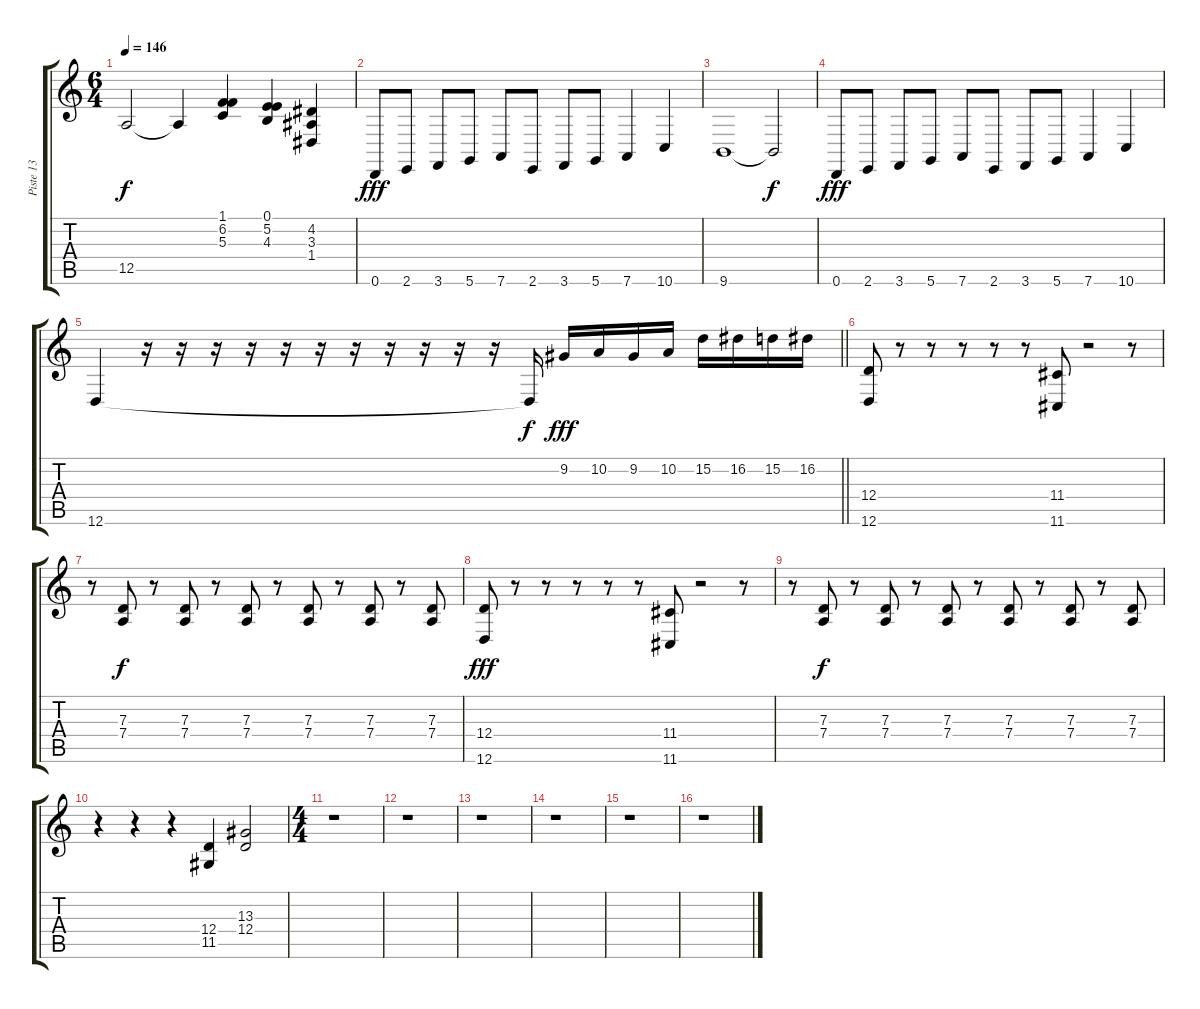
\track ("Piste 13" "Piste 13") {instrument trumpet}
\staff {score tabs}
\tuning (E4 B3 G3 D3 A2 D2) {hide}
\ts (6 4)
\tempo 146
\clef g2
\ks c
12.5.2{dy f} 12.5{t}.4 (1.1 6.2 5.3).4 (0.1 5.2 4.3).4 (4.2 3.3 1.4).4 |
0.6.8{dy fff} 2.6.8 3.6.8 5.6.8 7.6.8 2.6.8 3.6.8 5.6.8 7.6.4 10.6.4 |
9.6.1 9.6{t}.2{dy f} |
0.6.8{dy fff} 2.6.8 3.6.8 5.6.8 7.6.8 2.6.8 3.6.8 5.6.8 7.6.4 10.6.4 |
\barLineRight lightlight
12.6.4 r.16 r.16 r.16 r.16 r.16 r.16 r.16 r.16 r.16 r.16 r.16 12.6{t}.16{dy f} 9.2.16{dy fff} 10.2.16 9.2.16 10.2.16 15.2.16 16.2.16 15.2.16 16.2.16 |
\section ("" "")
(12.4 12.6).8{volume 14 instrument trumpet} r.8 r.8 r.8 r.8 r.8 (11.4 11.6).8 r.2 r.8 |
r.8 (7.3 7.4).8{dy f} r.8 (7.3 7.4).8 r.8 (7.3 7.4).8 r.8 (7.3 7.4).8 r.8 (7.3 7.4).8 r.8 (7.3 7.4).8 |
(12.4 12.6).8{dy fff volume 14 instrument trumpet} r.8 r.8 r.8 r.8 r.8 (11.4 11.6).8 r.2 r.8 |
r.8 (7.3 7.4).8{dy f} r.8 (7.3 7.4).8 r.8 (7.3 7.4).8 r.8 (7.3 7.4).8 r.8 (7.3 7.4).8 r.8 (7.3 7.4).8 |
r.4 r.4 r.4 (12.4 11.5).4 (13.3 12.4).2 |
\ts (4 4)
r.1 |
r.1 |
r.1 |
r.1 |
r.1 |
r.1
